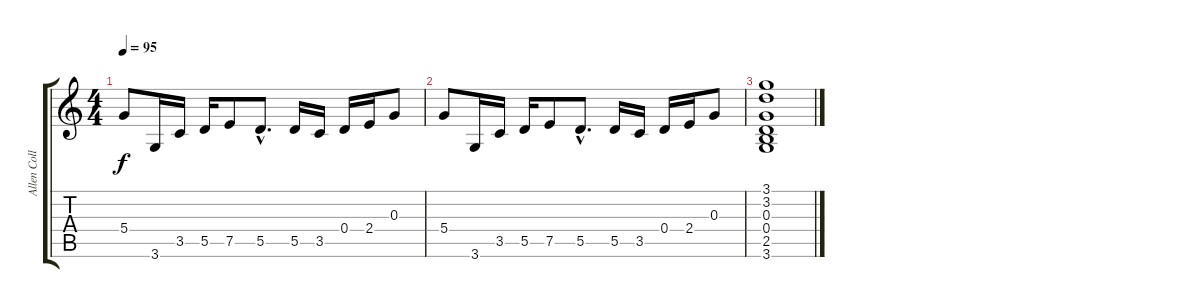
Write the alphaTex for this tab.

\track ("Allen Collins " "Allen Coll") {instrument acousticguitarsteel}
\staff {score tabs}
\tuning (E4 B3 G3 D3 A2 E2) {hide}
\ts (4 4)
\tempo 95
\clef g2
\ks c
5.4.8{dy f} 3.6.16 3.5.16 5.5.16 7.5.8 5.5{hac}.8{d} 5.5.16 3.5.16 0.4.16 2.4.16 0.3.8 |
5.4.8 3.6.16 3.5.16 5.5.16 7.5.8 5.5{hac}.8{d} 5.5.16 3.5.16 0.4.16 2.4.16 0.3.8 |
(3.1 3.2 0.3 0.4 2.5 3.6).1
